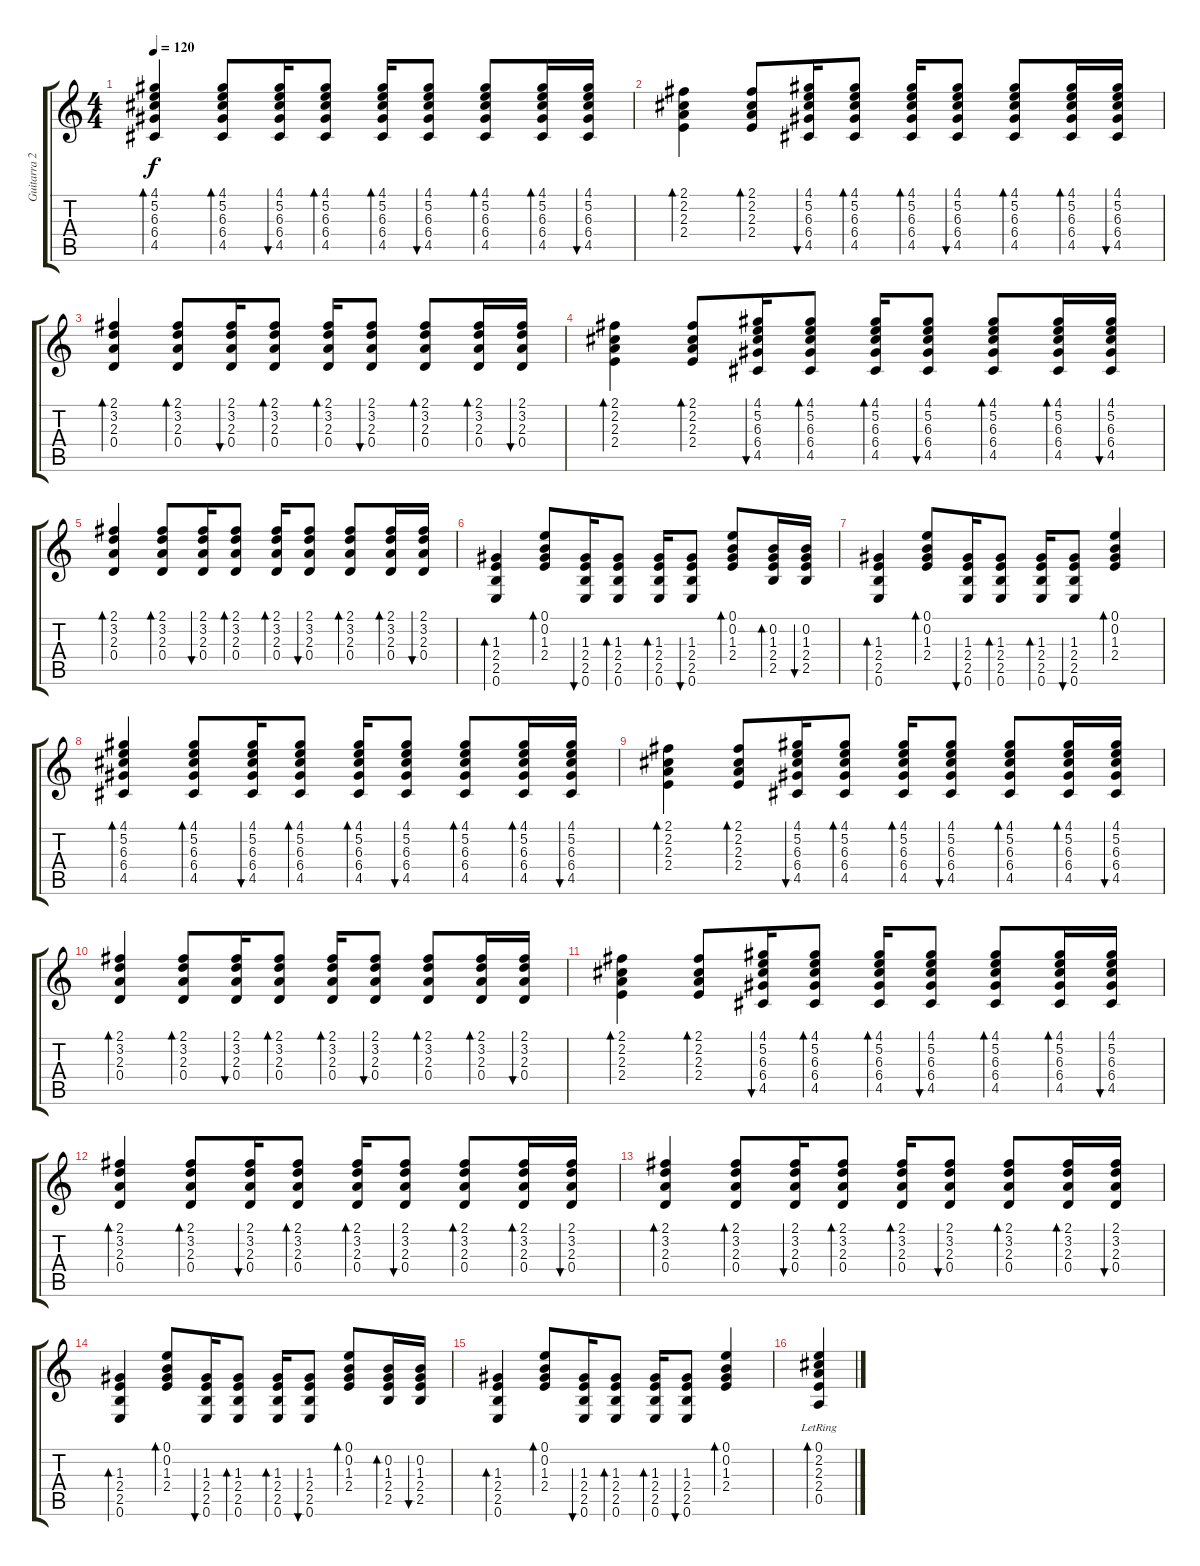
\track ("Guitarra 2" "Guitarra 2") {instrument acousticguitarsteel}
\staff {score tabs}
\tuning (E4 B3 G3 D3 A2 E2) {hide}
\ts (4 4)
\tempo 120
\clef g2
\ks c
(4.1 5.2 6.3 6.4 4.5).4{bd 60 dy f} (4.1 5.2 6.3 6.4 4.5).8{bd 60} (4.1 5.2 6.3 6.4 4.5).16{bu 30} (4.1 5.2 6.3 6.4 4.5).8{bd 60} (4.1 5.2 6.3 6.4 4.5).16{bd 30} (4.1 5.2 6.3 6.4 4.5).8{bu 60} (4.1 5.2 6.3 6.4 4.5).8{bd 60} (4.1 5.2 6.3 6.4 4.5).16{bd 30} (4.1 5.2 6.3 6.4 4.5).16{bu 30} |
(2.1 2.2 2.3 2.4).4{bd 60} (2.1 2.2 2.3 2.4).8{bd 60} (4.1 5.2 6.3 6.4 4.5).16{bu 30} (4.1 5.2 6.3 6.4 4.5).8{bd 60} (4.1 5.2 6.3 6.4 4.5).16{bd 30} (4.1 5.2 6.3 6.4 4.5).8{bu 60} (4.1 5.2 6.3 6.4 4.5).8{bd 60} (4.1 5.2 6.3 6.4 4.5).16{bd 30} (4.1 5.2 6.3 6.4 4.5).16{bu 30} |
(2.1 3.2 2.3 0.4).4{bd 60} (2.1 3.2 2.3 0.4).8{bd 60} (2.1 3.2 2.3 0.4).16{bu 30} (2.1 3.2 2.3 0.4).8{bd 60} (2.1 3.2 2.3 0.4).16{bd 30} (2.1 3.2 2.3 0.4).8{bu 60} (2.1 3.2 2.3 0.4).8{bd 60} (2.1 3.2 2.3 0.4).16{bd 30} (2.1 3.2 2.3 0.4).16{bu 30} |
(2.1 2.2 2.3 2.4).4{bd 60} (2.1 2.2 2.3 2.4).8{bd 60} (4.1 5.2 6.3 6.4 4.5).16{bu 30} (4.1 5.2 6.3 6.4 4.5).8{bd 60} (4.1 5.2 6.3 6.4 4.5).16{bd 30} (4.1 5.2 6.3 6.4 4.5).8{bu 60} (4.1 5.2 6.3 6.4 4.5).8{bd 60} (4.1 5.2 6.3 6.4 4.5).16{bd 30} (4.1 5.2 6.3 6.4 4.5).16{bu 30} |
(2.1 3.2 2.3 0.4).4{bd 60} (2.1 3.2 2.3 0.4).8{bd 60} (2.1 3.2 2.3 0.4).16{bu 30} (2.1 3.2 2.3 0.4).8{bd 60} (2.1 3.2 2.3 0.4).16{bd 30} (2.1 3.2 2.3 0.4).8{bu 60} (2.1 3.2 2.3 0.4).8{bd 60} (2.1 3.2 2.3 0.4).16{bd 30} (2.1 3.2 2.3 0.4).16{bu 30} |
(1.3 2.4 2.5 0.6).4{bd 60} (0.1 0.2 1.3 2.4).8{bd 60} (1.3 2.4 2.5 0.6).16{bu 30} (1.3 2.4 2.5 0.6).8{bd 60} (1.3 2.4 2.5 0.6).16{bd 30} (1.3 2.4 2.5 0.6).8{bu 60} (0.1 0.2 1.3 2.4).8{bd 60} (0.2 1.3 2.4 2.5).16{bd 30} (0.2 1.3 2.4 2.5).16{bu 30} |
(1.3 2.4 2.5 0.6).4{bd 60} (0.1 0.2 1.3 2.4).8{bd 60} (1.3 2.4 2.5 0.6).16{bu 30} (1.3 2.4 2.5 0.6).8{bd 60} (1.3 2.4 2.5 0.6).16{bd 30} (1.3 2.4 2.5 0.6).8{bu 60} (0.1 0.2 1.3 2.4).4{bd 120} |
(4.1 5.2 6.3 6.4 4.5).4{bd 60} (4.1 5.2 6.3 6.4 4.5).8{bd 60} (4.1 5.2 6.3 6.4 4.5).16{bu 30} (4.1 5.2 6.3 6.4 4.5).8{bd 60} (4.1 5.2 6.3 6.4 4.5).16{bd 30} (4.1 5.2 6.3 6.4 4.5).8{bu 60} (4.1 5.2 6.3 6.4 4.5).8{bd 60} (4.1 5.2 6.3 6.4 4.5).16{bd 30} (4.1 5.2 6.3 6.4 4.5).16{bu 30} |
(2.1 2.2 2.3 2.4).4{bd 60} (2.1 2.2 2.3 2.4).8{bd 60} (4.1 5.2 6.3 6.4 4.5).16{bu 30} (4.1 5.2 6.3 6.4 4.5).8{bd 60} (4.1 5.2 6.3 6.4 4.5).16{bd 30} (4.1 5.2 6.3 6.4 4.5).8{bu 60} (4.1 5.2 6.3 6.4 4.5).8{bd 60} (4.1 5.2 6.3 6.4 4.5).16{bd 30} (4.1 5.2 6.3 6.4 4.5).16{bu 30} |
(2.1 3.2 2.3 0.4).4{bd 60} (2.1 3.2 2.3 0.4).8{bd 60} (2.1 3.2 2.3 0.4).16{bu 30} (2.1 3.2 2.3 0.4).8{bd 60} (2.1 3.2 2.3 0.4).16{bd 30} (2.1 3.2 2.3 0.4).8{bu 60} (2.1 3.2 2.3 0.4).8{bd 60} (2.1 3.2 2.3 0.4).16{bd 30} (2.1 3.2 2.3 0.4).16{bu 30} |
(2.1 2.2 2.3 2.4).4{bd 60} (2.1 2.2 2.3 2.4).8{bd 60} (4.1 5.2 6.3 6.4 4.5).16{bu 30} (4.1 5.2 6.3 6.4 4.5).8{bd 60} (4.1 5.2 6.3 6.4 4.5).16{bd 30} (4.1 5.2 6.3 6.4 4.5).8{bu 60} (4.1 5.2 6.3 6.4 4.5).8{bd 60} (4.1 5.2 6.3 6.4 4.5).16{bd 30} (4.1 5.2 6.3 6.4 4.5).16{bu 30} |
(2.1 3.2 2.3 0.4).4{bd 60} (2.1 3.2 2.3 0.4).8{bd 60} (2.1 3.2 2.3 0.4).16{bu 30} (2.1 3.2 2.3 0.4).8{bd 60} (2.1 3.2 2.3 0.4).16{bd 30} (2.1 3.2 2.3 0.4).8{bu 60} (2.1 3.2 2.3 0.4).8{bd 60} (2.1 3.2 2.3 0.4).16{bd 30} (2.1 3.2 2.3 0.4).16{bu 30} |
(2.1 3.2 2.3 0.4).4{bd 60} (2.1 3.2 2.3 0.4).8{bd 60} (2.1 3.2 2.3 0.4).16{bu 30} (2.1 3.2 2.3 0.4).8{bd 60} (2.1 3.2 2.3 0.4).16{bd 30} (2.1 3.2 2.3 0.4).8{bu 60} (2.1 3.2 2.3 0.4).8{bd 60} (2.1 3.2 2.3 0.4).16{bd 30} (2.1 3.2 2.3 0.4).16{bu 30} |
(1.3 2.4 2.5 0.6).4{bd 60} (0.1 0.2 1.3 2.4).8{bd 60} (1.3 2.4 2.5 0.6).16{bu 30} (1.3 2.4 2.5 0.6).8{bd 60} (1.3 2.4 2.5 0.6).16{bd 30} (1.3 2.4 2.5 0.6).8{bu 60} (0.1 0.2 1.3 2.4).8{bd 60} (0.2 1.3 2.4 2.5).16{bd 30} (0.2 1.3 2.4 2.5).16{bu 30} |
(1.3 2.4 2.5 0.6).4{bd 60} (0.1 0.2 1.3 2.4).8{bd 60} (1.3 2.4 2.5 0.6).16{bu 30} (1.3 2.4 2.5 0.6).8{bd 60} (1.3 2.4 2.5 0.6).16{bd 30} (1.3 2.4 2.5 0.6).8{bu 60} (0.1 0.2 1.3 2.4).4{bd 120} |
(0.1 2.2 2.3{lr} 2.4{lr} 0.5).4{bd 60}
